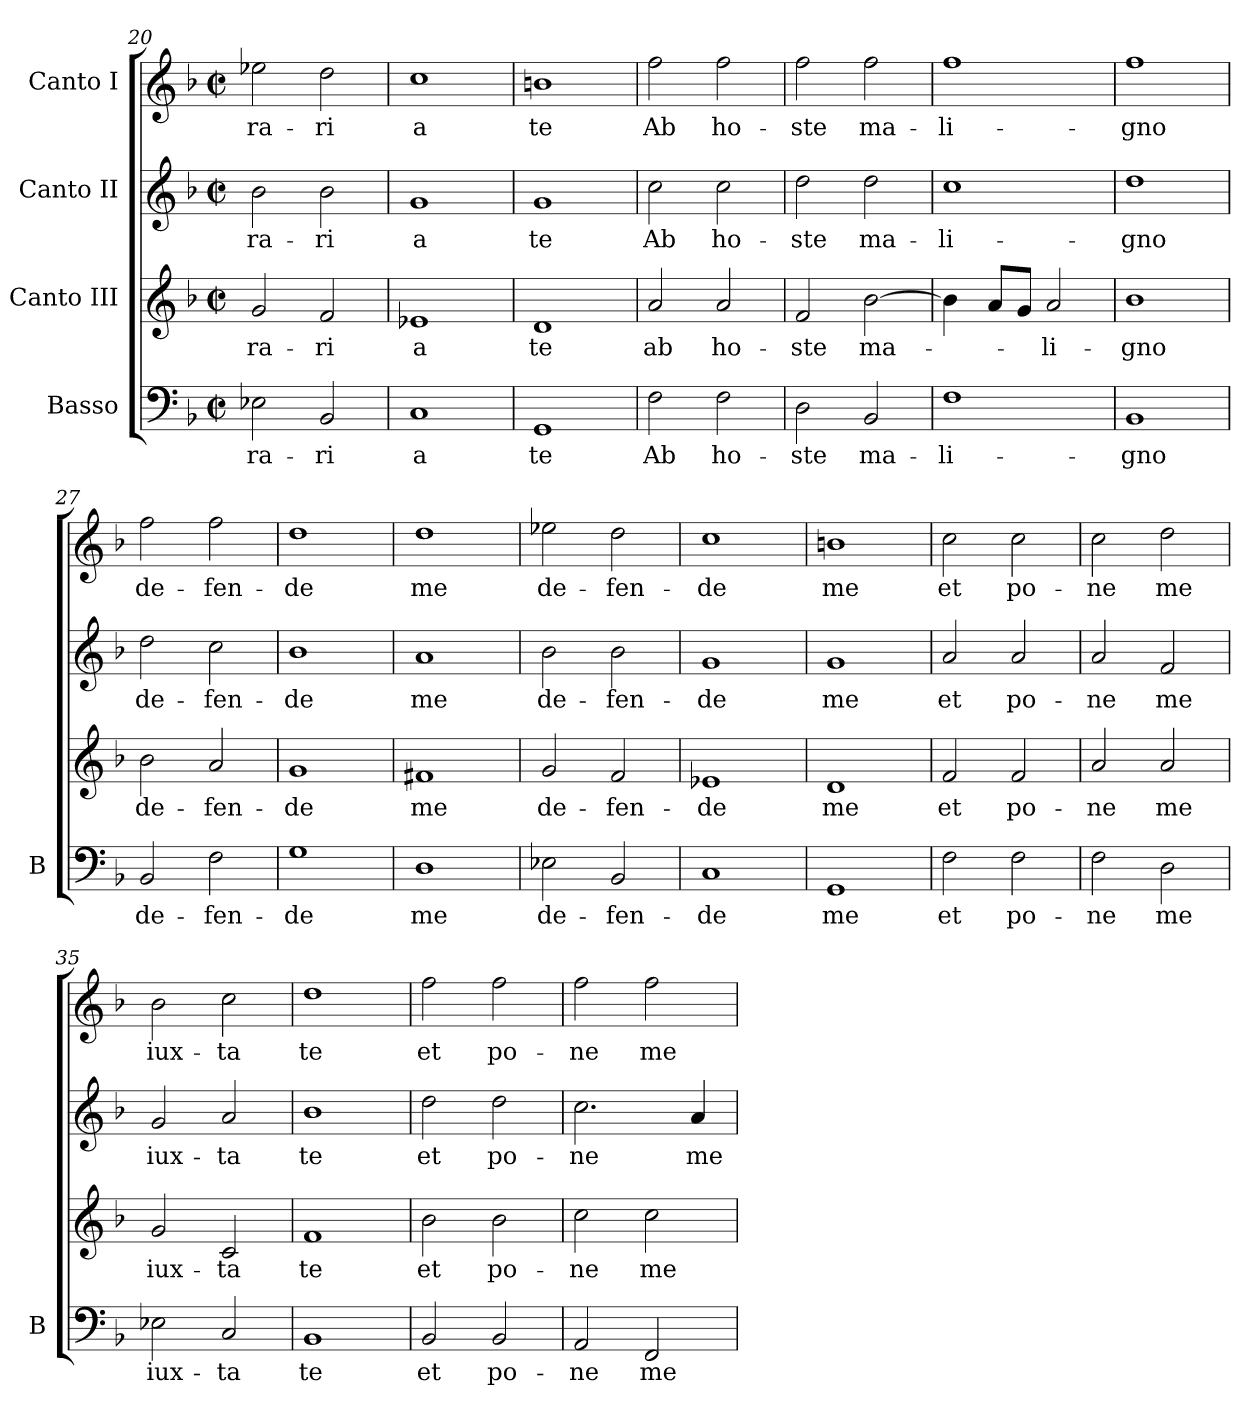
**kern	**text	**kern	**text	**kern	**text	**kern	**text
*part4	*part4	*part3	*part3	*part2	*part2	*part1	*part1
*staff4	*staff4	*staff3	*staff3	*staff2	*staff2	*staff1	*staff1
*I"Basso	*	*I"Canto III	*	*I"Canto II	*	*I"Canto I	*
*I'B	*	*	*	*	*	*	*
*clefF4	*	*clefG2	*	*clefG2	*	*clefG2	*
*k[b-]	*	*k[b-]	*	*k[b-]	*	*k[b-]	*
*M2/2	*	*M2/2	*	*M2/2	*	*M2/2	*
*met(c|)	*	*met(c|)	*	*met(c|)	*	*met(c|)	*
=20	=20	=20	=20	=20	=20	=20	=20
2E-X\	-ra-	2g/	-ra-	2b-\	-ra-	2ee-X\	-ra-
2BB-/	-ri	2f/	-ri	2b-\	-ri	2dd\	-ri
=21	=21	=21	=21	=21	=21	=21	=21
1C	a	1e-X	a	1g	a	1cc	a
=22	=22	=22	=22	=22	=22	=22	=22
1GG	te	1d	te	1g	te	1bn	te
=23	=23	=23	=23	=23	=23	=23	=23
2F\	Ab	2a/	ab	2cc\	Ab	2ff\	Ab
2F\	ho-	2a/	ho-	2cc\	ho-	2ff\	ho-
=24	=24	=24	=24	=24	=24	=24	=24
2D\	-ste	2f/	-ste	2dd\	-ste	2ff\	-ste
2BB-/	ma-	[2b-\	ma-	2dd\	ma-	2ff\	ma-
=25	=25	=25	=25	=25	=25	=25	=25
1F	-li-	4b-\]	.	1cc	-li-	1ff	-li-
.	.	8a/L	.	.	.	.	.
.	.	8g/J	.	.	.	.	.
.	.	2a/	-li-	.	.	.	.
=26	=26	=26	=26	=26	=26	=26	=26
1BB-	-gno	1b-	-gno	1dd	-gno	1ff	-gno
=27	=27	=27	=27	=27	=27	=27	=27
2BB-/	de-	2b-\	de-	2dd\	de-	2ff\	de-
2F\	-fen-	2a/	-fen-	2cc\	-fen-	2ff\	-fen-
=28	=28	=28	=28	=28	=28	=28	=28
1G	-de	1g	-de	1b-	-de	1dd	-de
=29	=29	=29	=29	=29	=29	=29	=29
1D	me	1f#X	me	1a	me	1dd	me
=30	=30	=30	=30	=30	=30	=30	=30
2E-X\	de-	2g/	de-	2b-\	de-	2ee-X\	de-
2BB-/	-fen-	2f/	-fen-	2b-\	-fen-	2dd\	-fen-
=31	=31	=31	=31	=31	=31	=31	=31
1C	-de	1e-X	-de	1g	-de	1cc	-de
=32	=32	=32	=32	=32	=32	=32	=32
1GG	me	1d	me	1g	me	1bn	me
=33	=33	=33	=33	=33	=33	=33	=33
2F\	et	2f/	et	2a/	et	2cc\	et
2F\	po-	2f/	po-	2a/	po-	2cc\	po-
=34	=34	=34	=34	=34	=34	=34	=34
2F\	-ne	2a/	-ne	2a/	-ne	2cc\	-ne
2D\	me	2a/	me	2f/	me	2dd\	me
=35	=35	=35	=35	=35	=35	=35	=35
2E-X\	iux-	2g/	iux-	2g/	iux-	2b-\	iux-
2C/	-ta	2c/	-ta	2a/	-ta	2cc\	-ta
=36	=36	=36	=36	=36	=36	=36	=36
1BB-	te	1f	te	1b-	te	1dd	te
=37	=37	=37	=37	=37	=37	=37	=37
2BB-/	et	2b-\	et	2dd\	et	2ff\	et
2BB-/	po-	2b-\	po-	2dd\	po-	2ff\	po-
=38	=38	=38	=38	=38	=38	=38	=38
2AA/	-ne	2cc\	-ne	2.cc\	-ne	2ff\	-ne
2FF/	me	2cc\	me	.	.	2ff\	me
.	.	.	.	4a/	me	.	.
=	=	=	=	=	=	=	=
*-	*-	*-	*-	*-	*-	*-	*-
